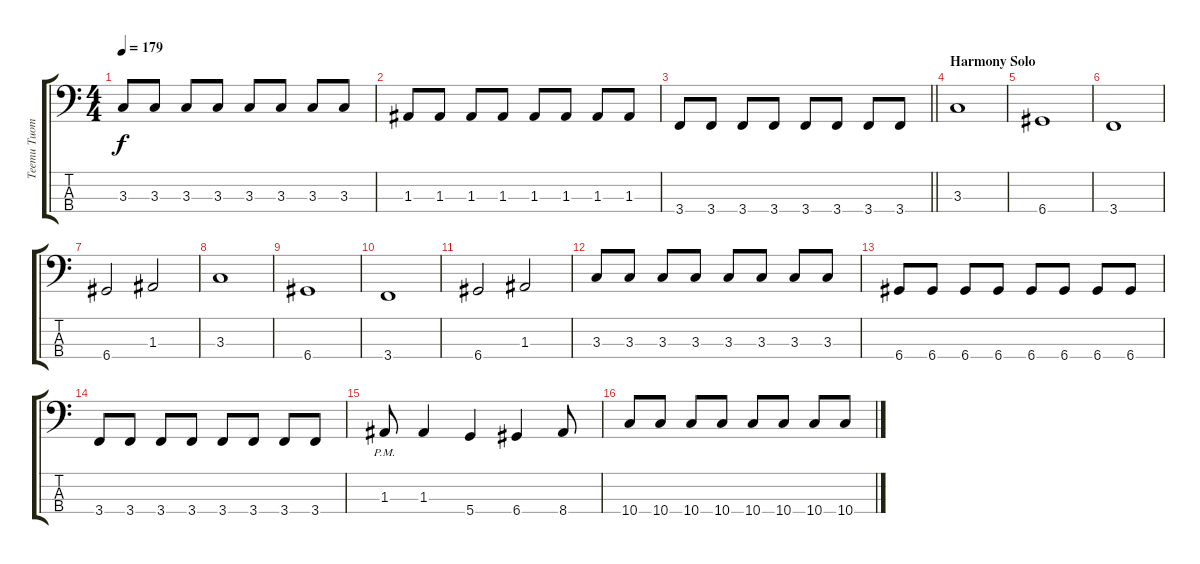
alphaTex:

\track ("Teemu Tuominen (Bass)" "Teemu Tuom") {instrument electricbassfinger}
\staff {score tabs}
\tuning (G2 D2 A1 D1) {hide}
\ts (4 4)
\tempo 179
\clef f4
\ks c
3.3.8{dy f} 3.3.8 3.3.8 3.3.8 3.3.8 3.3.8 3.3.8 3.3.8 |
1.3.8 1.3.8 1.3.8 1.3.8 1.3.8 1.3.8 1.3.8 1.3.8 |
\barLineRight lightlight
3.4.8 3.4.8 3.4.8 3.4.8 3.4.8 3.4.8 3.4.8 3.4.8 |
\section ("" "Harmony Solo")
3.3.1 |
6.4.1 |
3.4.1 |
6.4.2 1.3.2 |
3.3.1 |
6.4.1 |
3.4.1 |
6.4.2 1.3.2 |
3.3.8 3.3.8 3.3.8 3.3.8 3.3.8 3.3.8 3.3.8 3.3.8 |
6.4.8 6.4.8 6.4.8 6.4.8 6.4.8 6.4.8 6.4.8 6.4.8 |
3.4.8 3.4.8 3.4.8 3.4.8 3.4.8 3.4.8 3.4.8 3.4.8 |
1.3{pm}.8 1.3.4 5.4.4 6.4.4 8.4.8 |
10.4.8 10.4.8 10.4.8 10.4.8 10.4.8 10.4.8 10.4.8 10.4.8
